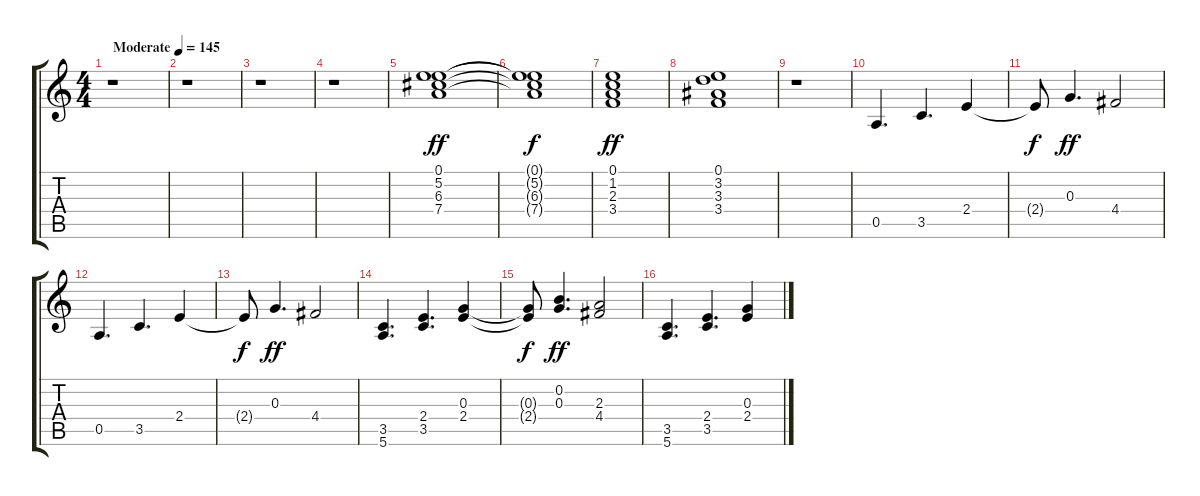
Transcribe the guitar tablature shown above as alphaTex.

\track "" {instrument distortionguitar}
\staff {score tabs}
\tuning (E4 B3 G3 D3 A2 E2) {hide}
\ts (4 4)
\tempo (145 "Moderate")
\clef g2
\ks c
r.1{dy ff instrument distortionguitar} |
r.1 |
r.1 |
r.1 |
(0.1 5.2 6.3 7.4).1 |
(0.1{t} 5.2{t} 6.3{t} 7.4{t}).1{dy f} |
(0.1 1.2 2.3 3.4).1{dy ff} |
(0.1 3.2 3.3 3.4).1 |
r.1 |
0.5.4{d} 3.5.4{d} 2.4.4 |
2.4{t}.8{dy f} 0.3.4{d dy ff} 4.4.2 |
0.5.4{d} 3.5.4{d} 2.4.4 |
2.4{t}.8{dy f} 0.3.4{d dy ff} 4.4.2 |
(3.5 5.6).4{d} (2.4 3.5).4{d} (0.3 2.4).4 |
(0.3{t} 2.4{t}).8{dy f} (0.2 0.3).4{d dy ff} (2.3 4.4).2 |
(3.5 5.6).4{d} (2.4 3.5).4{d} (0.3 2.4).4
